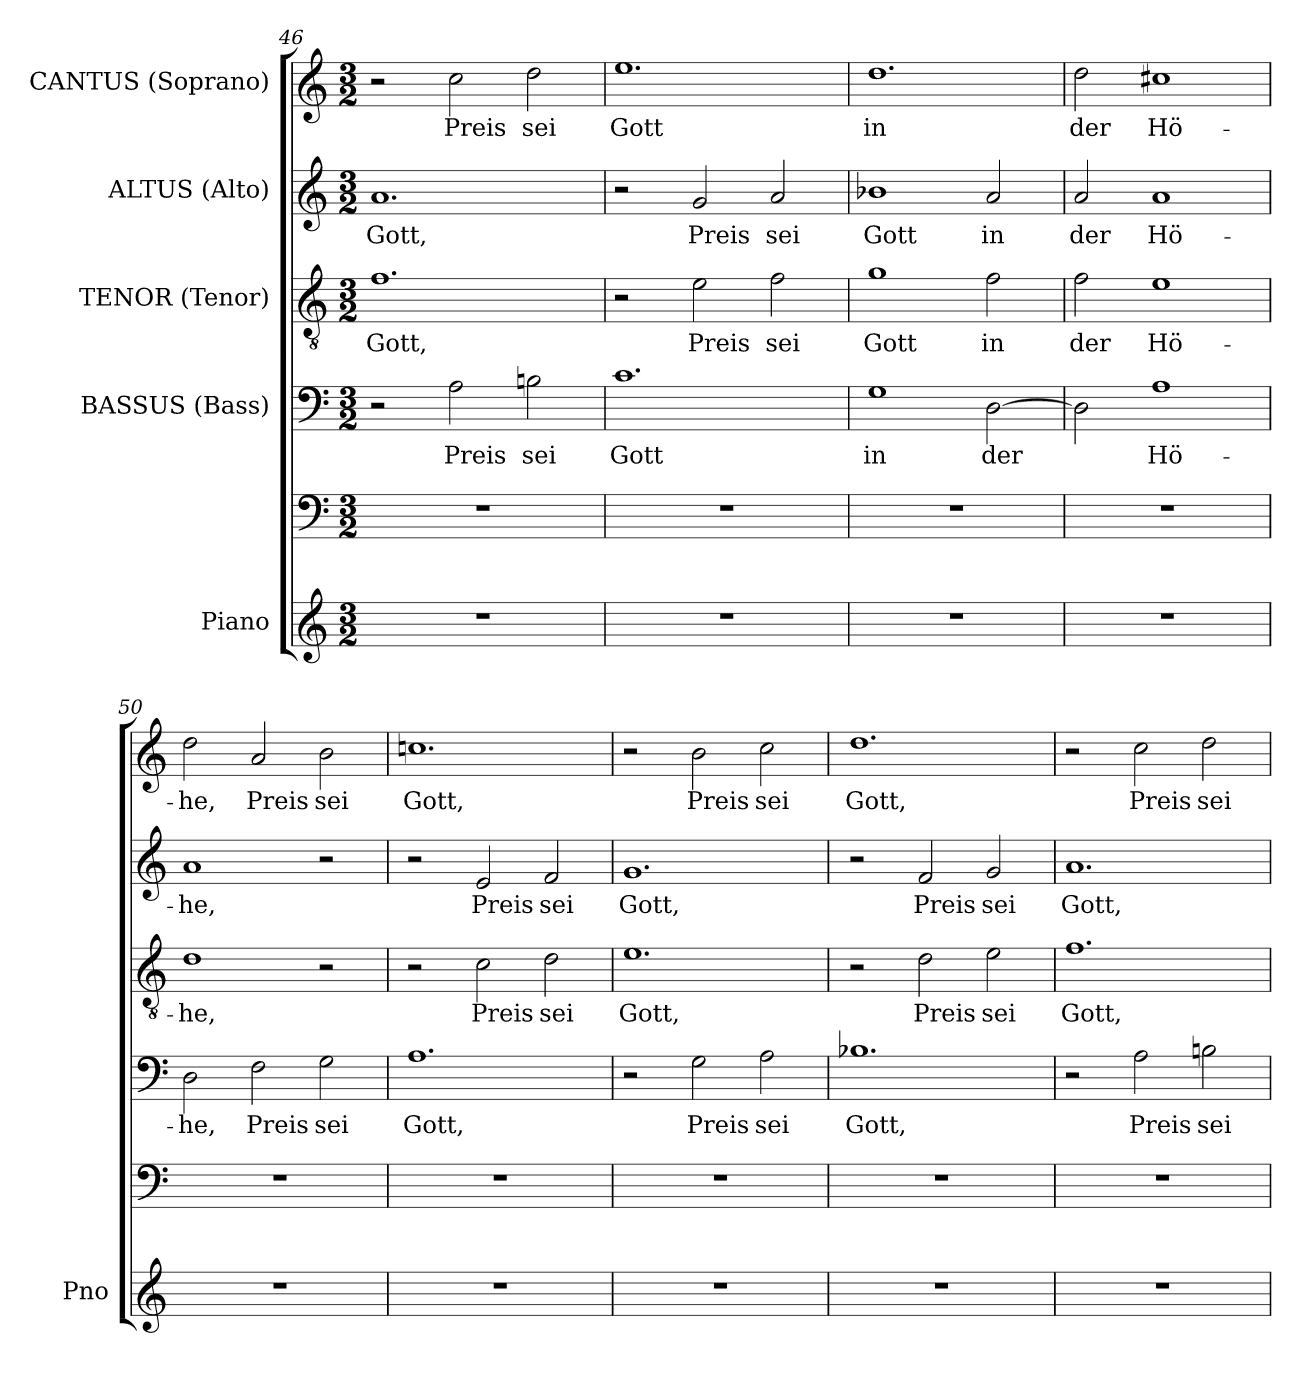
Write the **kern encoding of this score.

**kern	**kern	**kern	**text	**kern	**text	**kern	**text	**kern	**text
*part6	*part5	*part4	*part4	*part3	*part3	*part2	*part2	*part1	*part1
*staff6	*staff5	*staff4	*staff4	*staff3	*staff3	*staff2	*staff2	*staff1	*staff1
*I"Piano	*	*I"BASSUS (Bass)	*	*I"TENOR (Tenor)	*	*I"ALTUS (Alto)	*	*I"CANTUS (Soprano)	*
*I'Pno	*	*	*	*	*	*	*	*	*
*clefG2	*clefF4	*clefF4	*	*clefGv2	*	*clefG2	*	*clefG2	*
*k[]	*k[]	*k[]	*	*k[]	*	*k[]	*	*k[]	*
*C:	*C:	*C:	*	*C:	*	*C:	*	*C:	*
*M3/2	*M3/2	*M3/2	*	*M3/2	*	*M3/2	*	*M3/2	*
=46	=46	=46	=46	=46	=46	=46	=46	=46	=46
1.r	1.r	2r	.	1.f	Gott,	1.a	Gott,	2r	.
.	.	2A\	Preis	.	.	.	.	2cc\	Preis
.	.	2Bn\	sei	.	.	.	.	2dd\	sei
=47	=47	=47	=47	=47	=47	=47	=47	=47	=47
1.r	1.r	1.c	Gott	2r	.	2r	.	1.ee	Gott
.	.	.	.	2e\	Preis	2g/	Preis	.	.
.	.	.	.	2f\	sei	2a/	sei	.	.
=48	=48	=48	=48	=48	=48	=48	=48	=48	=48
1.r	1.r	1G	in	1g	Gott	1b-X	Gott	1.dd	in
.	.	[2D\	der	2f\	in	2a/	in	.	.
=49	=49	=49	=49	=49	=49	=49	=49	=49	=49
1.r	1.r	2D\]	.	2f\	der	2a/	der	2dd\	der
.	.	1A	Hö-	1e	Hö-	1a	Hö-	1cc#X	Hö-
!!LO:LB:g=z
=50	=50	=50	=50	=50	=50	=50	=50	=50	=50
1.r	1.r	2D\	-he,	1d	-he,	1a	-he,	2dd\	-he,
.	.	2F\	Preis	.	.	.	.	2a/	Preis
.	.	2G\	sei	2r	.	2r	.	2b\	sei
=51	=51	=51	=51	=51	=51	=51	=51	=51	=51
1.r	1.r	1.A	Gott,	2r	.	2r	.	1.ccn	Gott,
.	.	.	.	2c\	Preis	2e/	Preis	.	.
.	.	.	.	2d\	sei	2f/	sei	.	.
=52	=52	=52	=52	=52	=52	=52	=52	=52	=52
1.r	1.r	2r	.	1.e	Gott,	1.g	Gott,	2r	.
.	.	2G\	Preis	.	.	.	.	2b\	Preis
.	.	2A\	sei	.	.	.	.	2cc\	sei
=53	=53	=53	=53	=53	=53	=53	=53	=53	=53
1.r	1.r	1.B-X	Gott,	2r	.	2r	.	1.dd	Gott,
.	.	.	.	2d\	Preis	2f/	Preis	.	.
.	.	.	.	2e\	sei	2g/	sei	.	.
=54	=54	=54	=54	=54	=54	=54	=54	=54	=54
1.r	1.r	2r	.	1.f	Gott,	1.a	Gott,	2r	.
.	.	2A\	Preis	.	.	.	.	2cc\	Preis
.	.	2Bn\	sei	.	.	.	.	2dd\	sei
=	=	=	=	=	=	=	=	=	=
*-	*-	*-	*-	*-	*-	*-	*-	*-	*-
